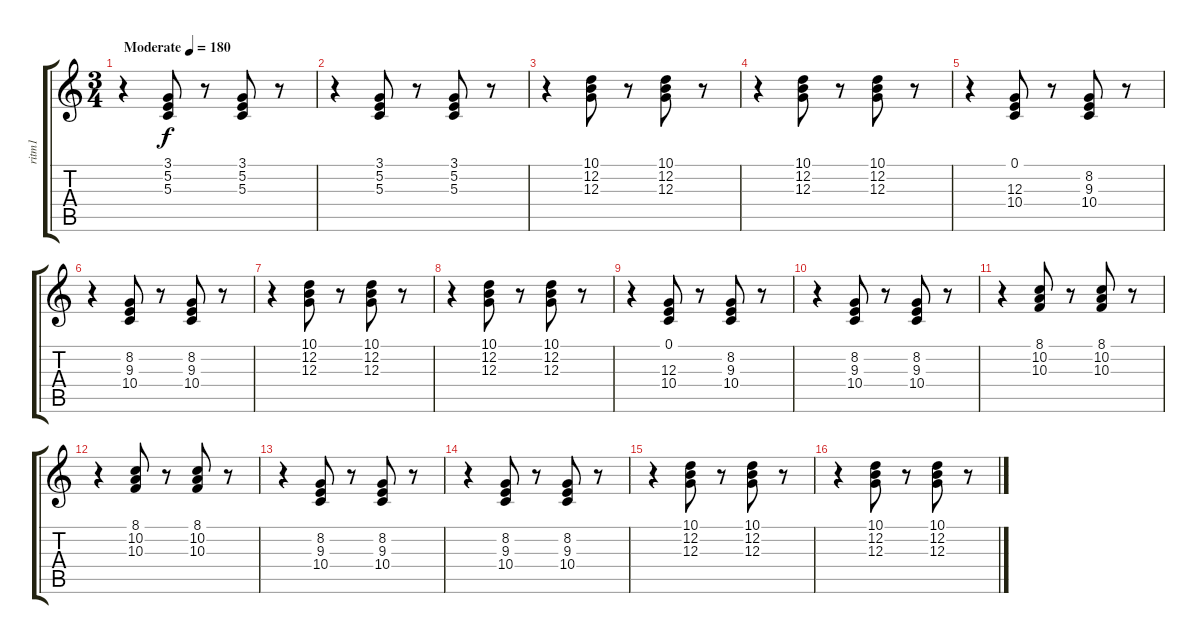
\track ("ritm1" "ritm1") {instrument reedorgan}
\staff {score tabs}
\tuning (E4 B3 G3 D3 A2 E2) {hide}
\ts (3 4)
\tempo (180 "Moderate")
\clef g2
\ks c
r.4{dy f instrument reedorgan} (3.1 5.2 5.3).8 r.8 (3.1 5.2 5.3).8 r.8 |
r.4 (3.1 5.2 5.3).8 r.8 (3.1 5.2 5.3).8 r.8 |
r.4 (10.1 12.2 12.3).8 r.8 (10.1 12.2 12.3).8 r.8 |
r.4 (10.1 12.2 12.3).8 r.8 (10.1 12.2 12.3).8 r.8 |
r.4 (0.1 12.3 10.4).8 r.8 (8.2 9.3 10.4).8 r.8 |
r.4 (8.2 9.3 10.4).8 r.8 (8.2 9.3 10.4).8 r.8 |
r.4 (10.1 12.2 12.3).8 r.8 (10.1 12.2 12.3).8 r.8 |
r.4 (10.1 12.2 12.3).8 r.8 (10.1 12.2 12.3).8 r.8 |
r.4 (0.1 12.3 10.4).8 r.8 (8.2 9.3 10.4).8 r.8 |
r.4 (8.2 9.3 10.4).8 r.8 (8.2 9.3 10.4).8 r.8 |
r.4 (8.1 10.2 10.3).8 r.8 (8.1 10.2 10.3).8 r.8 |
r.4 (8.1 10.2 10.3).8 r.8 (8.1 10.2 10.3).8 r.8 |
r.4 (8.2 9.3 10.4).8 r.8 (8.2 9.3 10.4).8 r.8 |
r.4 (8.2 9.3 10.4).8 r.8 (8.2 9.3 10.4).8 r.8 |
r.4 (10.1 12.2 12.3).8 r.8 (10.1 12.2 12.3).8 r.8 |
r.4 (10.1 12.2 12.3).8 r.8 (10.1 12.2 12.3).8 r.8
